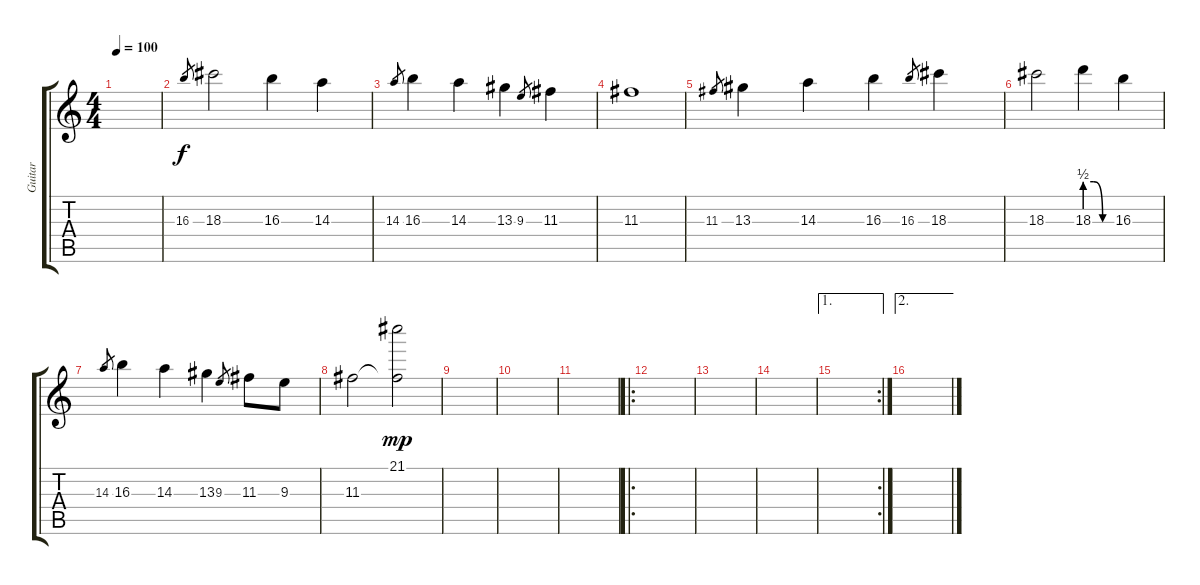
\track ("Guitar" "Guitar") {instrument acousticguitarnylon}
\staff {score tabs}
\tuning (E4 B3 G3 D3 A2 E2) {hide}
\ts (4 4)
\tempo 100
\clef g2
\ks c
|
16.3.8{gr} 18.3.2 16.3.4 14.3.4 |
14.3.8{gr} 16.3.4 14.3.4 13.3.4 9.3.8{gr} 11.3.4 |
11.3.1 |
11.3.8{gr} 13.3.4 14.3.4 16.3.4 16.3.8{gr} 18.3.4 |
18.3.2 18.3{be (custom 0 2 20 2 40 0 60 0)}.4 16.3.4 |
14.3.8{gr} 16.3.4 14.3.4 13.3.4 9.3.8{gr} 11.3.8 9.3.8 |
11.3.2 (21.1 11.3{t}).2{dy mp} |
|
|
|
\ro
|
|
|
\ae 1
\rc 2
|
\ae 2
